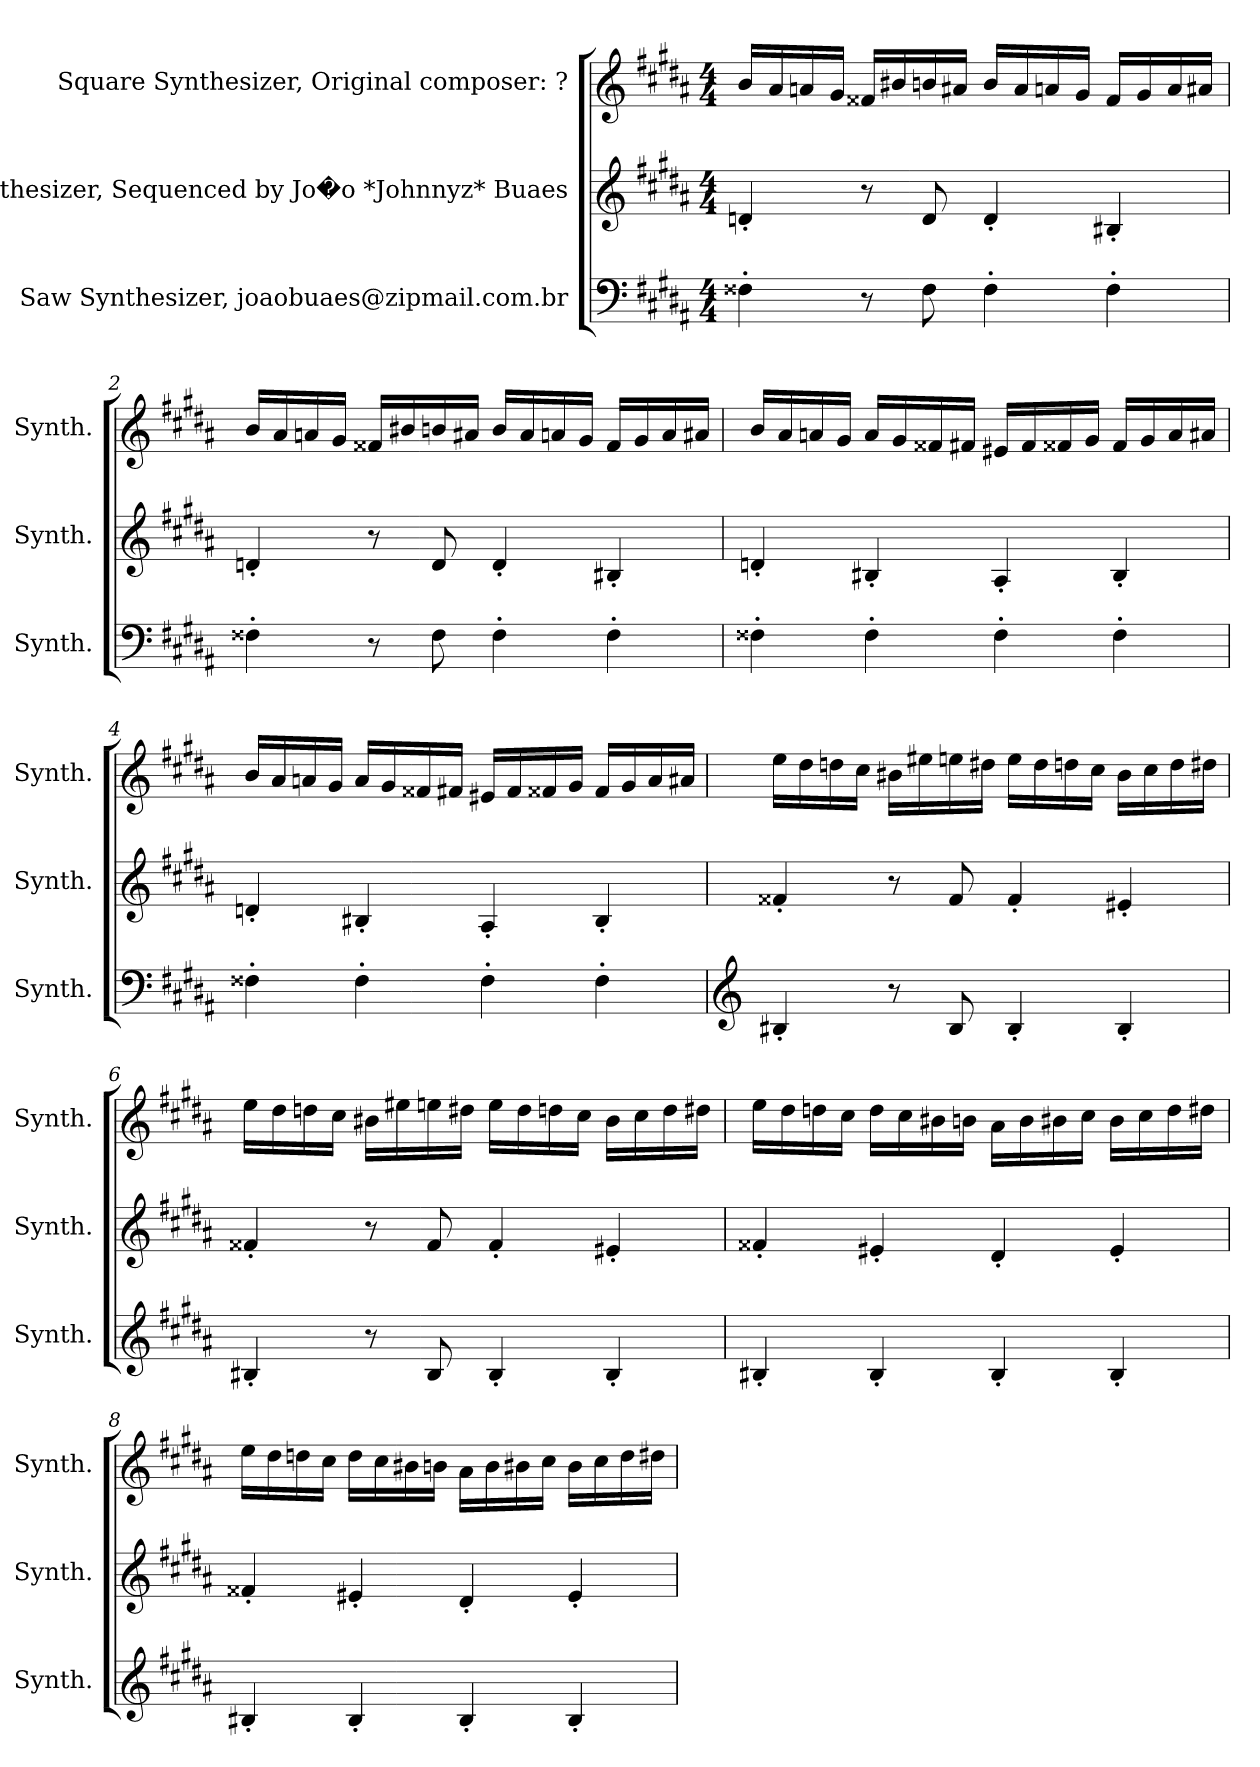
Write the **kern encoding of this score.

**kern	**kern	**kern
*part3	*part2	*part1
*staff3	*staff2	*staff1
*I"Saw Synthesizer, joaobuaes@zipmail.com.br	*I"Saw Synthesizer, Sequenced by Jo�o *Johnnyz* Buaes	*I"Square Synthesizer, Original composer: ?
*I'Synth.	*I'Synth.	*I'Synth.
*clefF4	*clefG2	*clefG2
*k[f#c#g#d#a#]	*k[f#c#g#d#a#]	*k[f#c#g#d#a#]
*M4/4	*M4/4	*M4/4
*MM180	*MM180	*MM180
=1	=1	=1
4F##X'\	4dn'/	16b/LL
.	.	16a#/
.	.	16an/
.	.	16g#/JJ
8r	8r	16f##X/LL
.	.	16b#X/
8F##\	8d/	16bn/
.	.	16a#X/JJ
4F##'\	4d'/	16b/LL
.	.	16a#/
.	.	16an/
.	.	16g#/JJ
4F##'\	4B#X'/	16f##/LL
.	.	16g#/
.	.	16a/
.	.	16a#X/JJ
!!LO:LB:g=z
=2	=2	=2
4F##X'\	4dn'/	16b/LL
.	.	16a#/
.	.	16an/
.	.	16g#/JJ
8r	8r	16f##X/LL
.	.	16b#X/
8F##\	8d/	16bn/
.	.	16a#X/JJ
4F##'\	4d'/	16b/LL
.	.	16a#/
.	.	16an/
.	.	16g#/JJ
4F##'\	4B#X'/	16f##/LL
.	.	16g#/
.	.	16a/
.	.	16a#X/JJ
=3	=3	=3
4F##X'\	4dn'/	16b/LL
.	.	16a#/
.	.	16an/
.	.	16g#/JJ
4F##'\	4B#X'/	16a/LL
.	.	16g#/
.	.	16f##X/
.	.	16f#X/JJ
4F##'\	4A#'/	16e#X/LL
.	.	16f#/
.	.	16f##X/
.	.	16g#/JJ
4F##'\	4B#'/	16f##/LL
.	.	16g#/
.	.	16a/
.	.	16a#X/JJ
!!LO:LB:g=z
=4	=4	=4
4F##X'\	4dn'/	16b/LL
.	.	16a#/
.	.	16an/
.	.	16g#/JJ
4F##'\	4B#X'/	16a/LL
.	.	16g#/
.	.	16f##X/
.	.	16f#X/JJ
4F##'\	4A#'/	16e#X/LL
.	.	16f#/
.	.	16f##X/
.	.	16g#/JJ
4F##'\	4B#'/	16f##/LL
.	.	16g#/
.	.	16a/
.	.	16a#X/JJ
!!LO:LB:g=z
=5	=5	=5
*clefG2	*	*
4B#X'/	4f##X'/	16ee\LL
.	.	16dd#\
.	.	16ddn\
.	.	16cc#\JJ
8r	8r	16b#X\LL
.	.	16ee#X\
8B#/	8f##/	16een\
.	.	16dd#X\JJ
4B#'/	4f##'/	16ee\LL
.	.	16dd#\
.	.	16ddn\
.	.	16cc#\JJ
4B#'/	4e#X'/	16b#\LL
.	.	16cc#\
.	.	16dd\
.	.	16dd#X\JJ
!!LO:PB:g=z
=6	=6	=6
4B#X'/	4f##X'/	16ee\LL
.	.	16dd#\
.	.	16ddn\
.	.	16cc#\JJ
8r	8r	16b#X\LL
.	.	16ee#X\
8B#/	8f##/	16een\
.	.	16dd#X\JJ
4B#'/	4f##'/	16ee\LL
.	.	16dd#\
.	.	16ddn\
.	.	16cc#\JJ
4B#'/	4e#X'/	16b#\LL
.	.	16cc#\
.	.	16dd\
.	.	16dd#X\JJ
=7	=7	=7
4B#X'/	4f##X'/	16ee\LL
.	.	16dd#\
.	.	16ddn\
.	.	16cc#\JJ
4B#'/	4e#X'/	16dd\LL
.	.	16cc#\
.	.	16b#X\
.	.	16bn\JJ
4B#'/	4d#'/	16a#\LL
.	.	16b\
.	.	16b#X\
.	.	16cc#\JJ
4B#'/	4e#'/	16b#\LL
.	.	16cc#\
.	.	16dd\
.	.	16dd#X\JJ
!!LO:LB:g=z
=8	=8	=8
4B#X'/	4f##X'/	16ee\LL
.	.	16dd#\
.	.	16ddn\
.	.	16cc#\JJ
4B#'/	4e#X'/	16dd\LL
.	.	16cc#\
.	.	16b#X\
.	.	16bn\JJ
4B#'/	4d#'/	16a#\LL
.	.	16b\
.	.	16b#X\
.	.	16cc#\JJ
4B#'/	4e#'/	16b#\LL
.	.	16cc#\
.	.	16dd\
.	.	16dd#X\JJ
=	=	=
*-	*-	*-
